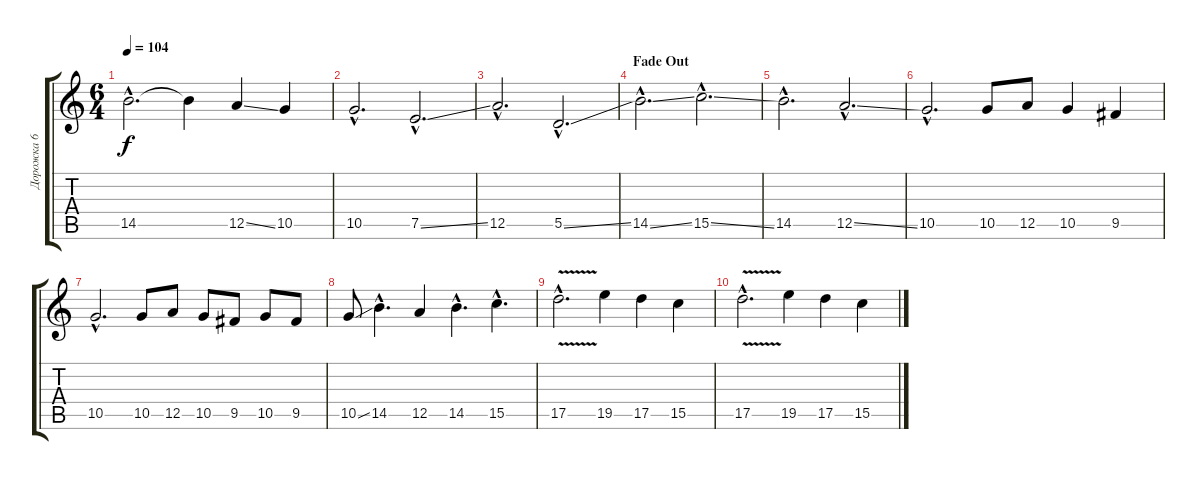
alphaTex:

\track ("Дорожка 6" "Дорожка 6") {instrument overdrivenguitar}
\staff {score tabs}
\tuning (E4 B3 G3 D3 A2 E2) {hide}
\ts (6 4)
\tempo 104
\clef g2
\ks c
14.5{hac}.2{d dy f} 14.5{t}.4 12.5{ss}.4 10.5.4 |
10.5{hac}.2{d} 7.5{ss hac}.2{d} |
12.5{hac}.2{d} 5.5{ss hac}.2{d} |
\section ("" "Fade Out")
14.5{ss hac}.2{d volume 8} 15.5{ss hac}.2{d} |
14.5{hac}.2{d} 12.5{ss hac}.2{d} |
10.5{hac}.2{d} 10.5.8 12.5.8 10.5.4 9.5.4 |
10.5{hac}.2{d} 10.5.8 12.5.8 10.5.8 9.5.8 10.5.8 9.5.8 |
10.5{ss}.8 14.5{hac}.4{d} 12.5.4 14.5{hac}.4{d} 15.5{hac}.4{d} |
17.5{v hac}.2{d volume 0} 19.5.4 17.5.4 15.5.4 |
17.5{v hac}.2{d} 19.5.4 17.5.4 15.5.4
